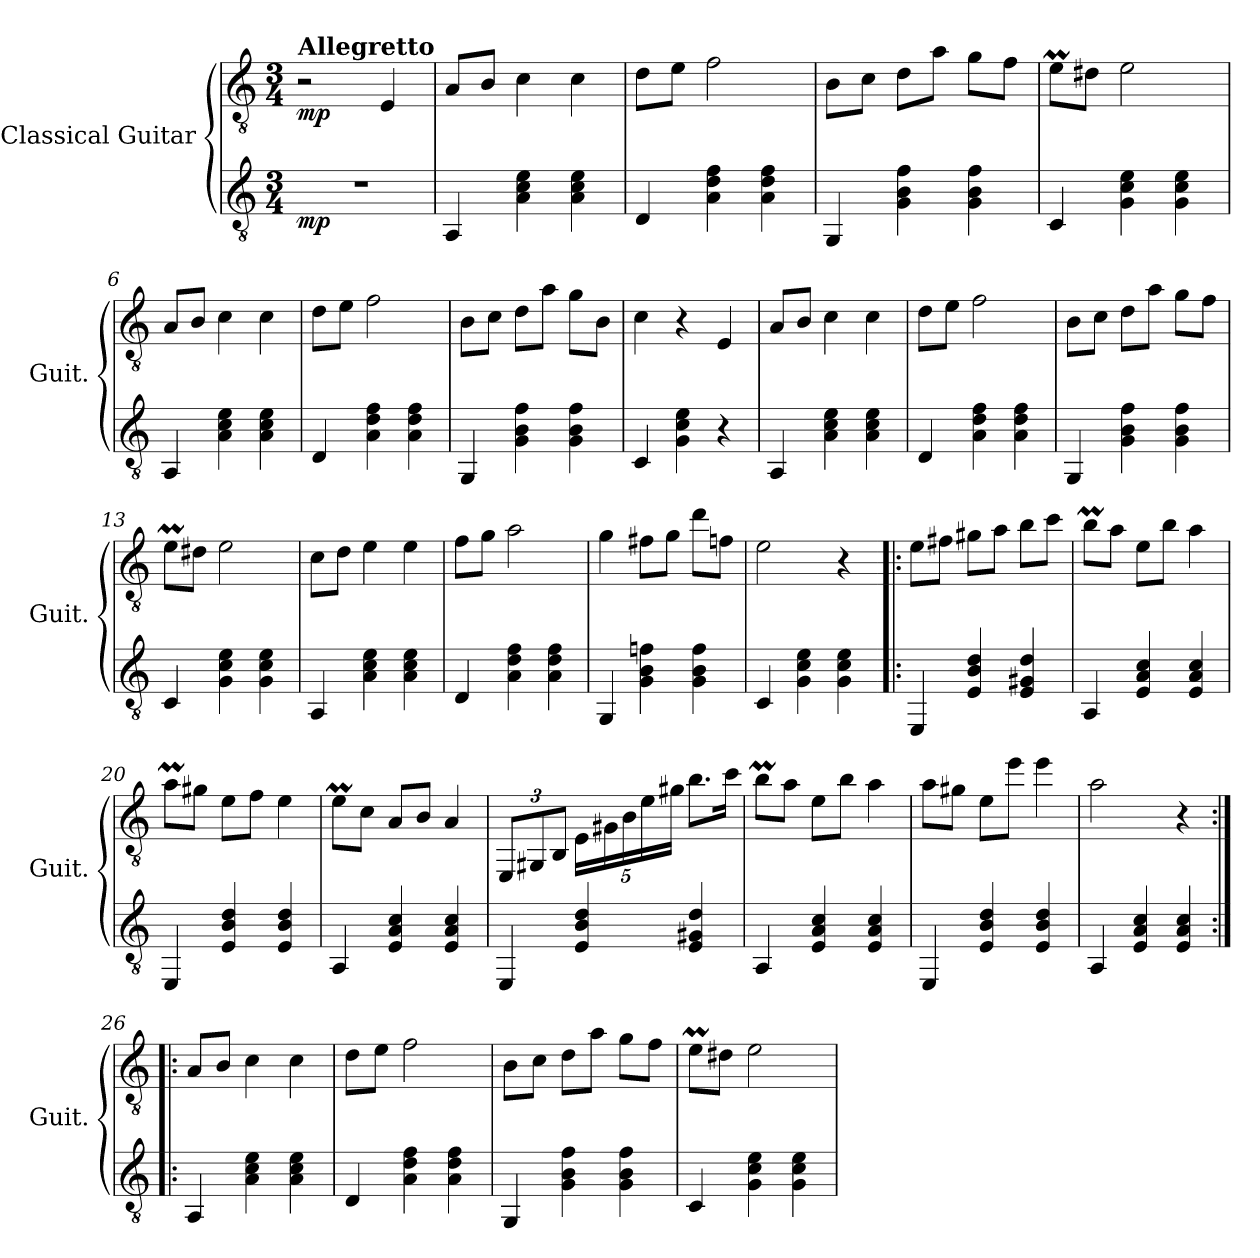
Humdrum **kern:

**kern	**dynam	**kern	**dynam
*part2	*part2	*part1	*part1
*staff2	*staff2	*staff1	*staff1
*I"Classical Guitar	*	*I"Classical Guitar	*
*I'Guit.	*	*I'Guit.	*
*clefGv2	*	*clefGv2	*
*k[]	*	*k[]	*
*M3/4	*	*M3/4	*
=1	=1	=1	=1
!	!	!LO:TX:a:B:t=Allegretto	!
!	!LO:DY:b	!	!LO:DY:b
2.r	mp	2r	mp
.	.	4E/	.
=2	=2	=2	=2
4AA/	.	8A/L	.
.	.	8B/J	.
4A\ 4c\ 4e\	.	4c\	.
4A\ 4c\ 4e\	.	4c\	.
=3	=3	=3	=3
4D/	.	8d\L	.
.	.	8e\J	.
4A\ 4d\ 4f\	.	2f\	.
4A\ 4d\ 4f\	.	.	.
=4	=4	=4	=4
4GG/	.	8B\L	.
.	.	8c\J	.
4G\ 4B\ 4f\	.	8d\L	.
.	.	8a\J	.
4G\ 4B\ 4f\	.	8g\L	.
.	.	8f\J	.
=5	=5	=5	=5
4C/	.	8em\L	.
.	.	8d#X\J	.
4G\ 4c\ 4e\	.	2e\	.
4G\ 4c\ 4e\	.	.	.
=6	=6	=6	=6
4AA/	.	8A/L	.
.	.	8B/J	.
4A\ 4c\ 4e\	.	4c\	.
4A\ 4c\ 4e\	.	4c\	.
=7	=7	=7	=7
4D/	.	8d\L	.
.	.	8e\J	.
4A\ 4d\ 4f\	.	2f\	.
4A\ 4d\ 4f\	.	.	.
!!LO:LB:g=z
=8	=8	=8	=8
4GG/	.	8B\L	.
.	.	8c\J	.
4G\ 4B\ 4f\	.	8d\L	.
.	.	8a\J	.
4G\ 4B\ 4f\	.	8g\L	.
.	.	8B\J	.
=9	=9	=9	=9
4C/	.	4c\	.
4G\ 4c\ 4e\	.	4r	.
4r	.	4E/	.
=10	=10	=10	=10
4AA/	.	8A/L	.
.	.	8B/J	.
4A\ 4c\ 4e\	.	4c\	.
4A\ 4c\ 4e\	.	4c\	.
=11	=11	=11	=11
4D/	.	8d\L	.
.	.	8e\J	.
4A\ 4d\ 4f\	.	2f\	.
4A\ 4d\ 4f\	.	.	.
=12	=12	=12	=12
4GG/	.	8B\L	.
.	.	8c\J	.
4G\ 4B\ 4f\	.	8d\L	.
.	.	8a\J	.
4G\ 4B\ 4f\	.	8g\L	.
.	.	8f\J	.
=13	=13	=13	=13
4C/	.	8em\L	.
.	.	8d#X\J	.
4G\ 4c\ 4e\	.	2e\	.
4G\ 4c\ 4e\	.	.	.
=14	=14	=14	=14
4AA/	.	8c\L	.
.	.	8d\J	.
4A\ 4c\ 4e\	.	4e\	.
4A\ 4c\ 4e\	.	4e\	.
=15	=15	=15	=15
4D/	.	8f\L	.
.	.	8g\J	.
4A\ 4d\ 4f\	.	2a\	.
4A\ 4d\ 4f\	.	.	.
!!LO:LB:g=z
=16	=16	=16	=16
4GG/	.	4g\	.
4G\ 4B\ 4fn\	.	8f#X\L	.
.	.	8g\J	.
4G\ 4B\ 4f\	.	8dd\L	.
.	.	8fn\J	.
=17	=17	=17	=17
4C/	.	2e\	.
4G\ 4c\ 4e\	.	.	.
4G\ 4c\ 4e\	.	4r	.
=18!|:	=18!|:	=18!|:	=18!|:
4EE/	.	8e\L	.
.	.	8f#X\J	.
4E/ 4B/ 4d/	.	8g#X\L	.
.	.	8a\J	.
4E/ 4G#X/ 4d/	.	8b\L	.
.	.	8cc\J	.
=19	=19	=19	=19
4AA/	.	8bm\L	.
.	.	8a\J	.
4E/ 4A/ 4c/	.	8e\L	.
.	.	8b\J	.
4E/ 4A/ 4c/	.	4a\	.
=20	=20	=20	=20
4EE/	.	8aM\L	.
.	.	8g#X\J	.
4E/ 4B/ 4d/	.	8e\L	.
.	.	8f\J	.
4E/ 4B/ 4d/	.	4e\	.
=21	=21	=21	=21
4AA/	.	8em\L	.
.	.	8c\J	.
4E/ 4A/ 4c/	.	8A/L	.
.	.	8B/J	.
4E/ 4A/ 4c/	.	4A/	.
!!LO:LB:g=z
=22	=22	=22	=22
4EE/	.	12EE/L	.
.	.	12GG#X/	.
.	.	12BB/J	.
4E/ 4B/ 4d/	.	20E\LL	.
.	.	20G#X\	.
.	.	20B\	.
.	.	20e\	.
.	.	20g#X\JJ	.
4E/ 4G#X/ 4d/	.	8.b\L	.
.	.	16cc\Jk	.
=23	=23	=23	=23
4AA/	.	8bm\L	.
.	.	8a\J	.
4E/ 4A/ 4c/	.	8e\L	.
.	.	8b\J	.
4E/ 4A/ 4c/	.	4a\	.
=24	=24	=24	=24
4EE/	.	8a\L	.
.	.	8g#X\J	.
4E/ 4B/ 4d/	.	8e\L	.
.	.	8ee\J	.
4E/ 4B/ 4d/	.	4ee\	.
=25	=25	=25	=25
4AA/	.	2a\	.
4E/ 4A/ 4c/	.	.	.
4E/ 4A/ 4c/	.	4r	.
=26:|!|:	=26:|!|:	=26:|!|:	=26:|!|:
4AA/	.	8A/L	.
.	.	8B/J	.
4A\ 4c\ 4e\	.	4c\	.
4A\ 4c\ 4e\	.	4c\	.
=27	=27	=27	=27
4D/	.	8d\L	.
.	.	8e\J	.
4A\ 4d\ 4f\	.	2f\	.
4A\ 4d\ 4f\	.	.	.
!!LO:LB:g=z
=28	=28	=28	=28
4GG/	.	8B\L	.
.	.	8c\J	.
4G\ 4B\ 4f\	.	8d\L	.
.	.	8a\J	.
4G\ 4B\ 4f\	.	8g\L	.
.	.	8f\J	.
=29	=29	=29	=29
4C/	.	8em\L	.
.	.	8d#X\J	.
4G\ 4c\ 4e\	.	2e\	.
4G\ 4c\ 4e\	.	.	.
=	=	=	=
*-	*-	*-	*-
